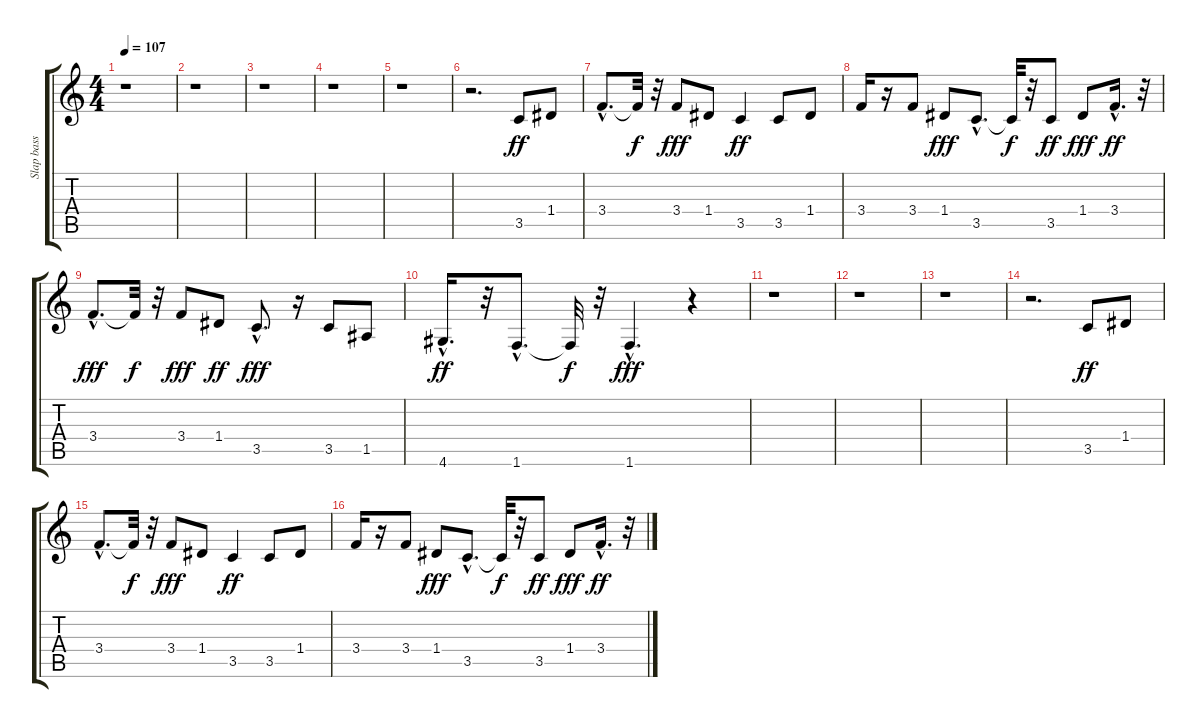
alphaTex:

\track ("Slap bass" "Slap bass") {instrument slapbass2}
\staff {score tabs}
\tuning (E4 B3 G3 D3 A2 E2) {hide}
\ts (4 4)
\tempo 107
\clef g2
\ks c
r.1{dy ff} |
r.1 |
r.1 |
r.1 |
r.1 |
r.2{d} 3.5.8 1.4.8 |
3.4{hac}.8{d} 3.4{t}.32{dy f} r.32 3.4.8{dy fff} 1.4.8 3.5.4{dy ff} 3.5.8 1.4.8 |
3.4.16 r.16 3.4.8 1.4.8{dy fff} 3.5{hac}.8{d} 3.5{t}.32{dy f} r.32 3.5.8{dy ff} 1.4.8{dy fff} 3.4{hac}.16{d dy ff} r.32 |
3.4{hac}.8{d dy fff} 3.4{t}.32{dy f} r.32 3.4.8{dy fff} 1.4.8{dy ff} 3.5{hac}.8{d dy fff} r.16 3.5.8 1.5.8 |
4.6{hac}.16{d dy ff} r.32 1.6{hac}.8{d} 1.6{t}.32{dy f} r.32 1.6{hac}.4{d dy fff} r.4 |
r.1 |
r.1 |
r.1 |
r.2{d} 3.5.8{dy ff} 1.4.8 |
3.4{hac}.8{d} 3.4{t}.32{dy f} r.32 3.4.8{dy fff} 1.4.8 3.5.4{dy ff} 3.5.8 1.4.8 |
3.4.16 r.16 3.4.8 1.4.8{dy fff} 3.5{hac}.8{d} 3.5{t}.32{dy f} r.32 3.5.8{dy ff} 1.4.8{dy fff} 3.4{hac}.16{d dy ff} r.32
